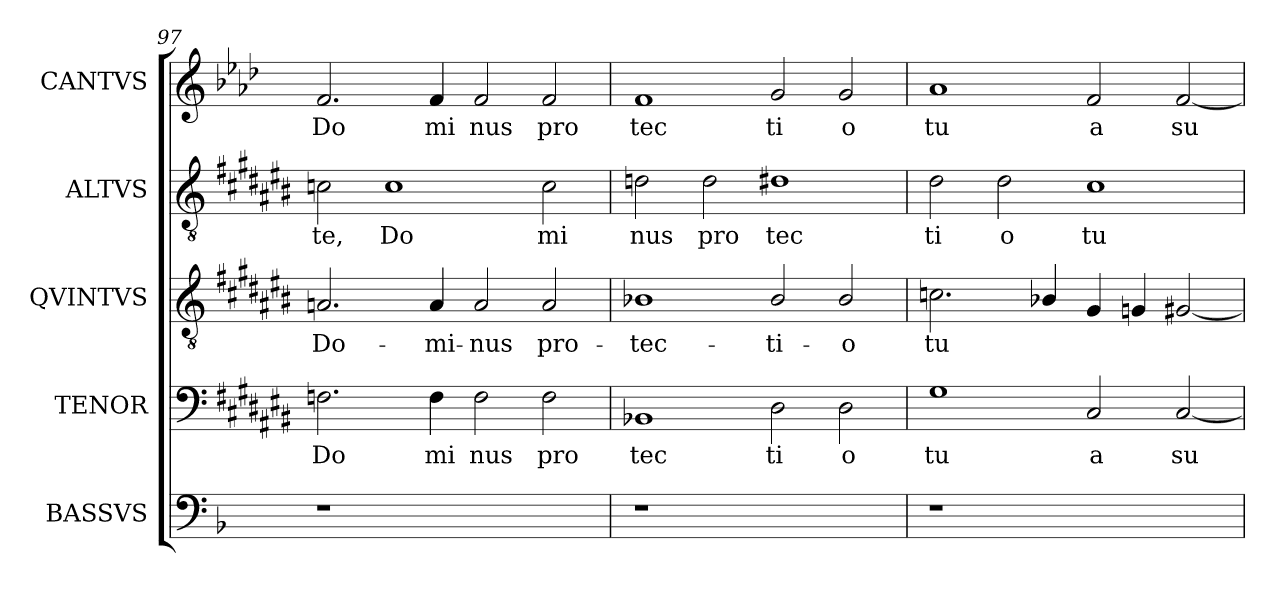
**kern	**kern	**text	**kern	**text	**kern	**text	**kern	**text
*part5	*part4	*part4	*part3	*part3	*part2	*part2	*part1	*part1
*staff5	*staff4	*staff4	*staff3	*staff3	*staff2	*staff2	*staff1	*staff1
*I"BASSVS	*I"TENOR	*	*I"QVINTVS	*	*I"ALTVS	*	*I"CANTVS	*
*clefF4	*clefF4	*	*clefGv2	*	*clefGv2	*	*clefG2	*
*ITrd-3c-5	*ITrd-3c-5	*	*ITrd-3c-5	*	*ITrd-3c-5	*	*	*
*k[b-e-]	*k[f#c#g#d#a#e#b#]	*	*k[f#c#g#d#a#e#b#]	*	*k[f#c#g#d#a#e#b#]	*	*k[b-e-a-d-]	*
*B-:	*C#:	*	*C#:	*	*C#:	*	*A-:	*
=97	=97	=97	=97	=97	=97	=97	=97	=97
!	!	!LO:LY:b:cj	!	!LO:LY:b:cj	!	!LO:LY:b:cj	!	!LO:LY:b:cj
1r	2.B-\	Do	2.dn/	Do-	2f\	te,	2.f/	Do
!	!	!	!	!	!	!LO:LY:b:cj	!	!
.	.	.	.	.	1f	Do	.	.
!	!	!LO:LY:b:cj	!	!LO:LY:b:cj	!	!	!	!LO:LY:b:cj
.	4B-\	mi	4d/	-mi-	.	.	4f/	mi
!	!	!LO:LY:b:cj	!	!LO:LY:b:cj	!	!	!	!LO:LY:b:cj
1ryy	2B-\	nus	2d/	-nus	.	.	2f/	nus
!	!	!LO:LY:b:cj	!	!LO:LY:b:cj	!	!LO:LY:b:cj	!	!LO:LY:b:cj
.	2B-\	pro	2d/	pro-	2f\	mi	2f/	pro
!!LO:LB:g=z
=98	=98	=98	=98	=98	=98	=98	=98	=98
!	!	!LO:LY:b:cj	!	!LO:LY:b:cj	!	!LO:LY:b:cj	!	!LO:LY:b:cj
1r	1E-	tec	1e-	-tec-	2gn\	nus	1f	tec
!	!	!	!	!	!	!LO:LY:b:cj	!	!
.	.	.	.	.	2g\	pro	.	.
!	!	!LO:LY:b:cj	!	!LO:LY:b:cj	!	!LO:LY:b:cj	!	!LO:LY:b:cj
1ryy	2G#\	ti	2e-/	-ti-	1g#	tec	2g/	ti
!	!	!LO:LY:b:cj	!	!LO:LY:b:cj	!	!	!	!LO:LY:b:cj
.	2G#\	o	2e-/	-o	.	.	2g/	o
=99	=99	=99	=99	=99	=99	=99	=99	=99
!	!	!LO:LY:b:cj	!	!LO:LY:b:cj	!	!LO:LY:b:cj	!	!LO:LY:b:cj
1r	1c#	tu	2.f\	tu-	2g#\	ti	1a-	tu
!	!	!	!	!	!	!LO:LY:b:cj	!	!
.	.	.	.	.	2g#\	o	.	.
!	!	!	!	!LO:LY:b:cj	!	!	!	!
.	.	.	4e-/	--	.	.	.	.
!	!	!LO:LY:b:cj	!	!LO:LY:b:cj	!	!LO:LY:b:cj	!	!LO:LY:b:cj
1ryy	2F#/	a	4c#/	--	1f#	tu	2f/	a
!	!	!	!	!LO:LY:b:cj	!	!	!	!
.	.	.	4c/	--	.	.	.	.
!	!	!LO:LY:b:cj	!	!LO:LY:b:cj	!	!	!	!LO:LY:b:cj
.	[<2F#/	su	[<2c#/	--	.	.	[<2f/	su
=	=	=	=	=	=	=	=	=
*-	*-	*-	*-	*-	*-	*-	*-	*-
